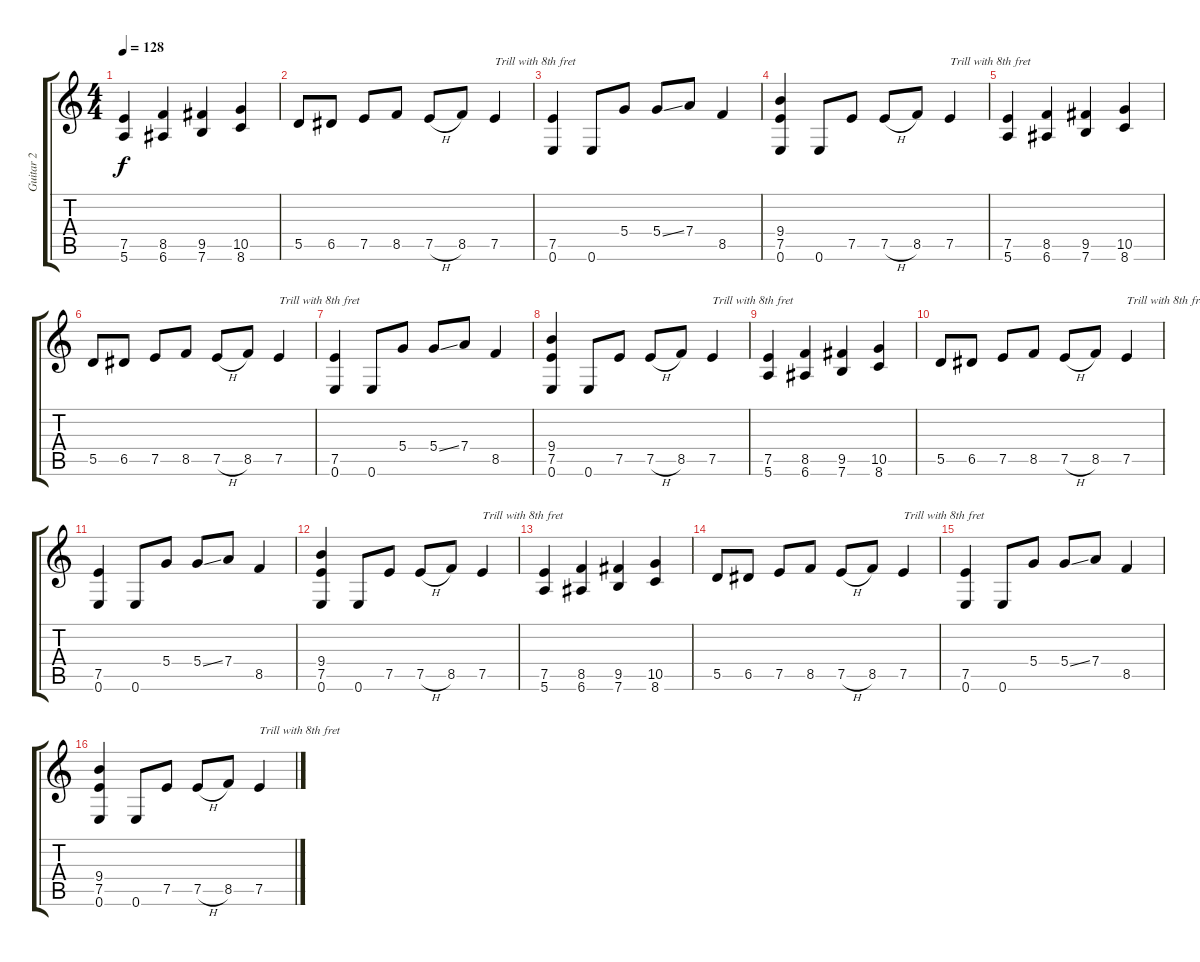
\track ("Guitar 2" "Guitar 2") {instrument distortionguitar}
\staff {score tabs}
\tuning (E4 B3 G3 D3 A2 E2) {hide}
\ts (4 4)
\tempo 128
\clef g2
\ks c
(7.5 5.6).4{dy f} (8.5 6.6).4 (9.5 7.6).4 (10.5 8.6).4 |
5.5.8 6.5.8 7.5.8 8.5.8 7.5{h}.8 8.5.8 7.5.4{txt "Trill with 8th fret"} |
(7.5 0.6).4 0.6.8 5.4.8 5.4{ss}.8 7.4.8 8.5.4 |
(9.4 7.5 0.6).4 0.6.8 7.5.8 7.5{h}.8 8.5.8 7.5.4{txt "Trill with 8th fret"} |
(7.5 5.6).4 (8.5 6.6).4 (9.5 7.6).4 (10.5 8.6).4 |
5.5.8 6.5.8 7.5.8 8.5.8 7.5{h}.8 8.5.8 7.5.4{txt "Trill with 8th fret"} |
(7.5 0.6).4 0.6.8 5.4.8 5.4{ss}.8 7.4.8 8.5.4 |
(9.4 7.5 0.6).4 0.6.8 7.5.8 7.5{h}.8 8.5.8 7.5.4{txt "Trill with 8th fret"} |
(7.5 5.6).4 (8.5 6.6).4 (9.5 7.6).4 (10.5 8.6).4 |
5.5.8 6.5.8 7.5.8 8.5.8 7.5{h}.8 8.5.8 7.5.4{txt "Trill with 8th fret"} |
(7.5 0.6).4 0.6.8 5.4.8 5.4{ss}.8 7.4.8 8.5.4 |
(9.4 7.5 0.6).4 0.6.8 7.5.8 7.5{h}.8 8.5.8 7.5.4{txt "Trill with 8th fret"} |
(7.5 5.6).4 (8.5 6.6).4 (9.5 7.6).4 (10.5 8.6).4 |
5.5.8 6.5.8 7.5.8 8.5.8 7.5{h}.8 8.5.8 7.5.4{txt "Trill with 8th fret"} |
(7.5 0.6).4 0.6.8 5.4.8 5.4{ss}.8 7.4.8 8.5.4 |
(9.4 7.5 0.6).4 0.6.8 7.5.8 7.5{h}.8 8.5.8 7.5.4{txt "Trill with 8th fret"}
